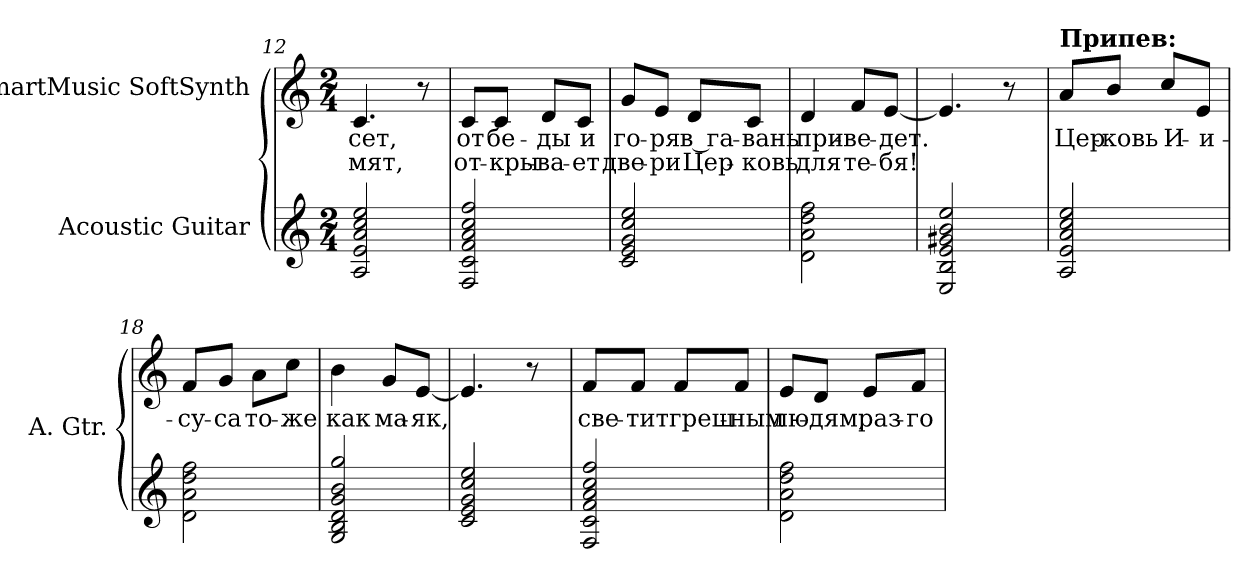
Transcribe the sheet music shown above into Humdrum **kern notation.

**kern	**kern	**text	**text
*part2	*part1	*part1	*part1
*staff2	*staff1	*staff1	*staff1
*I"Acoustic Guitar	*I"SmartMusic SoftSynth	*	*
*I'A. Gtr.	*	*	*
*clefG2	*clefG2	*	*
*ITrd7c12	*	*	*
*k[]	*k[]	*	*
*a:	*a:	*	*
*M2/4	*M2/4	*	*
=12	=12	=12	=12
!	!	!LO:LY:b:color=#000000	!LO:LY:b:color=#000000
2AAi/ 2Ei 2Ai 2ci 2ei	4.ci/	-сет,	-мят,
.	8r	.	.
!!LO:PB:g=z
=13	=13	=13	=13
!	!	!LO:LY:b:color=#000000	!LO:LY:b:color=#000000
2FFi/ 2Ci 2Fi 2Ai 2ci 2fi	8ci/L	от	от-
!	!	!LO:LY:b:color=#000000	!LO:LY:b:color=#000000
.	8ci/J	бе-	-кры-
!	!	!LO:LY:b:color=#000000	!LO:LY:b:color=#000000
.	8di/L	-ды	-ва-
!	!	!LO:LY:b:color=#000000	!LO:LY:b:color=#000000
.	8ci/J	и	-ет
=14	=14	=14	=14
!	!	!LO:LY:b:color=#000000	!LO:LY:b:color=#000000
2Ci/ 2Ei 2Gi 2ci 2ei	8gi/L	го-	две-
!	!	!LO:LY:b:color=#000000	!LO:LY:b:color=#000000
.	8ei/J	-ря	-ри
!	!	!LO:LY:b:color=#000000	!LO:LY:b:color=#000000
.	8di/L	в га-	Цер-
!	!	!LO:LY:b:color=#000000	!LO:LY:b:color=#000000
.	8ci/J	-вань	-ковь
=15	=15	=15	=15
!	!	!LO:LY:b:color=#000000	!LO:LY:b:color=#000000
2Di\ 2Ai 2di 2fi	4di/	при-	для
!	!	!LO:LY:b:color=#000000	!LO:LY:b:color=#000000
.	8fi/L	-ве-	те-
!	!	!LO:LY:b:color=#000000	!LO:LY:b:color=#000000
.	[<8ei/J	-дет.	-бя!
=16	=16	=16	=16
2EEi/ 2BBi 2Ei 2G#Xi 2Bi 2ei	4.ei/]	.	.
.	8r	.	.
!!LO:LB:g=z
=17	=17	=17	=17
!	!LO:TX:a:B:t=Припев&colon;	!	!
!	!	!LO:LY:b:color=#000000	!
2AAi/ 2Ei 2Ai 2ci 2ei	8ai/L	Цер-	.
!	!	!LO:LY:b:color=#000000	!
.	8bi/J	-ковь	.
!	!	!LO:LY:b:color=#000000	!
.	8cci/L	И-	.
!	!	!LO:LY:b:color=#000000	!
.	8ei/J	-и-	.
=18	=18	=18	=18
!	!	!LO:LY:b:color=#000000	!
2Di\ 2Ai 2di 2fi	8fi/L	-су-	.
!	!	!LO:LY:b:color=#000000	!
.	8gi/J	-са	.
!	!	!LO:LY:b:color=#000000	!
.	8ai\L	то-	.
!	!	!LO:LY:b:color=#000000	!
.	8cci\J	-же	.
=19	=19	=19	=19
!	!	!LO:LY:b:color=#000000	!
2GGi/ 2BBi 2Di 2Gi 2Bi 2gi	4bi\	как	.
!	!	!LO:LY:b:color=#000000	!
.	8gi/L	ма-	.
!	!	!LO:LY:b:color=#000000	!
.	[<8ei/J	-як,	.
=20	=20	=20	=20
2Ci/ 2Ei 2Gi 2ci 2ei	4.ei/]	.	.
.	8r	.	.
!!LO:LB:g=z
=21	=21	=21	=21
!	!	!LO:LY:b:color=#000000	!
2FFi/ 2Ci 2Fi 2Ai 2ci 2fi	8fi/L	све-	.
!	!	!LO:LY:b:color=#000000	!
.	8fi/J	-тит	.
!	!	!LO:LY:b:color=#000000	!
.	8fi/L	греш-	.
!	!	!LO:LY:b:color=#000000	!
.	8fi/J	-ным	.
=22	=22	=22	=22
!	!	!LO:LY:b:color=#000000	!
2Di\ 2Ai 2di 2fi	8ei/L	лю-	.
!	!	!LO:LY:b:color=#000000	!
.	8di/J	-дям,	.
!	!	!LO:LY:b:color=#000000	!
.	8ei/L	раз-	.
!	!	!LO:LY:b:color=#000000	!
.	8fi/J	-го-	.
=	=	=	=
*-	*-	*-	*-
